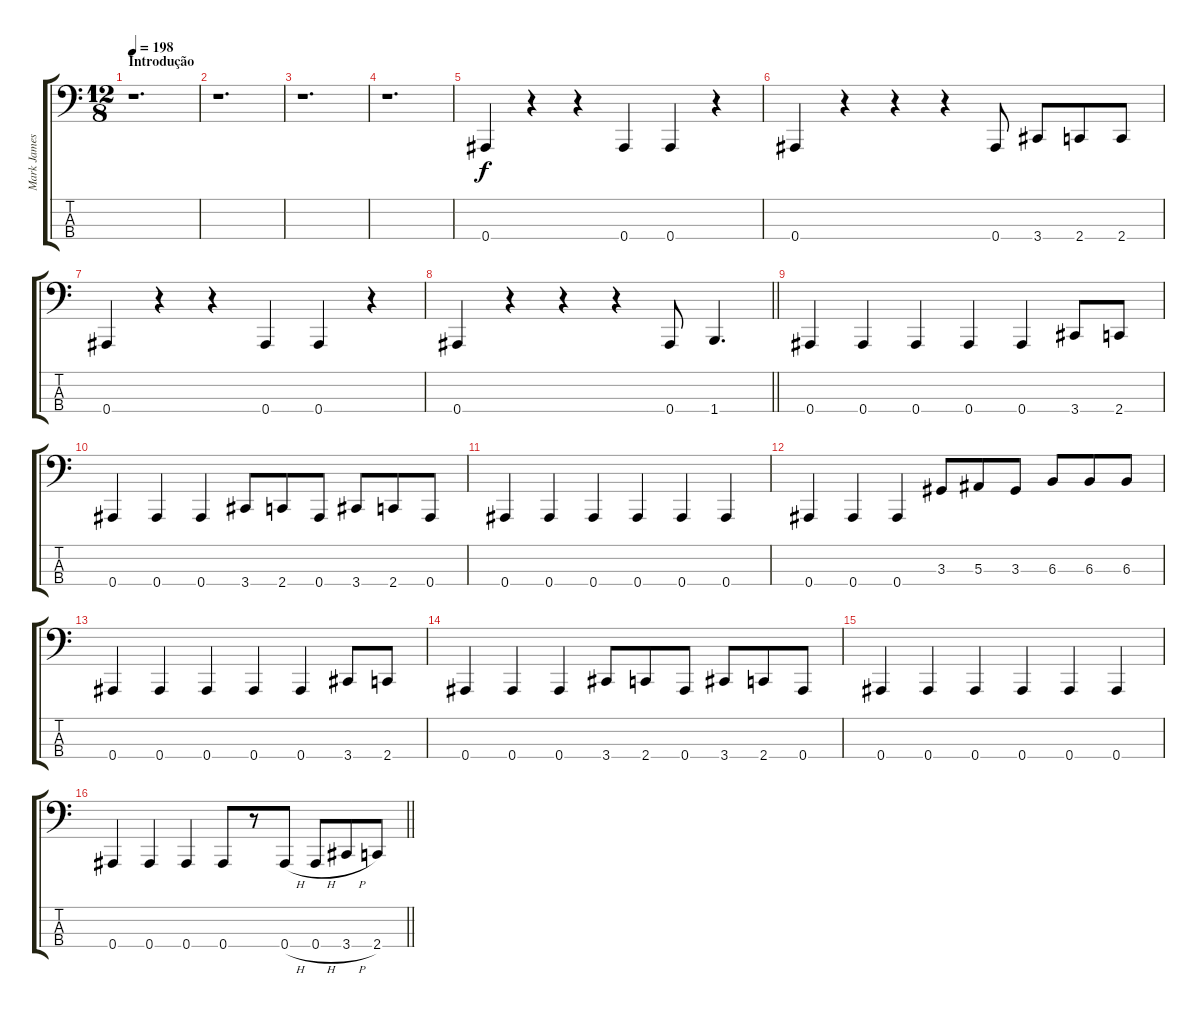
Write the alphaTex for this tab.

\track ("Mark James" "Mark James") {instrument electricbasspick}
\staff {score tabs}
\tuning (Eb2 Bb1 F1 Bb0) {hide}
\ts (12 8)
\section ("" "Introdução")
\tempo 198
\clef f4
\ks c
r.1{d dy f instrument electricbasspick} |
r.1{d} |
r.1{d} |
r.1{d} |
0.4.4 r.4 r.4 0.4.4 0.4.4 r.4 |
0.4.4 r.4 r.4 r.4 0.4.8 3.4.8 2.4.8 2.4.8 |
0.4.4 r.4 r.4 0.4.4 0.4.4 r.4 |
\barLineRight lightlight
0.4.4 r.4 r.4 r.4 0.4.8 1.4.4{d} |
0.4.4 0.4.4 0.4.4 0.4.4 0.4.4 3.4.8 2.4.8 |
0.4.4 0.4.4 0.4.4 3.4.8 2.4.8 0.4.8 3.4.8 2.4.8 0.4.8 |
0.4.4 0.4.4 0.4.4 0.4.4 0.4.4 0.4.4 |
0.4.4 0.4.4 0.4.4 3.3.8 5.3.8 3.3.8 6.3.8 6.3.8 6.3.8 |
0.4.4 0.4.4 0.4.4 0.4.4 0.4.4 3.4.8 2.4.8 |
0.4.4 0.4.4 0.4.4 3.4.8 2.4.8 0.4.8 3.4.8 2.4.8 0.4.8 |
0.4.4 0.4.4 0.4.4 0.4.4 0.4.4 0.4.4 |
\barLineRight lightlight
0.4.4 0.4.4 0.4.4 0.4.8 r.8 0.4{h}.8 0.4{h}.8 3.4{h}.8 2.4.8
